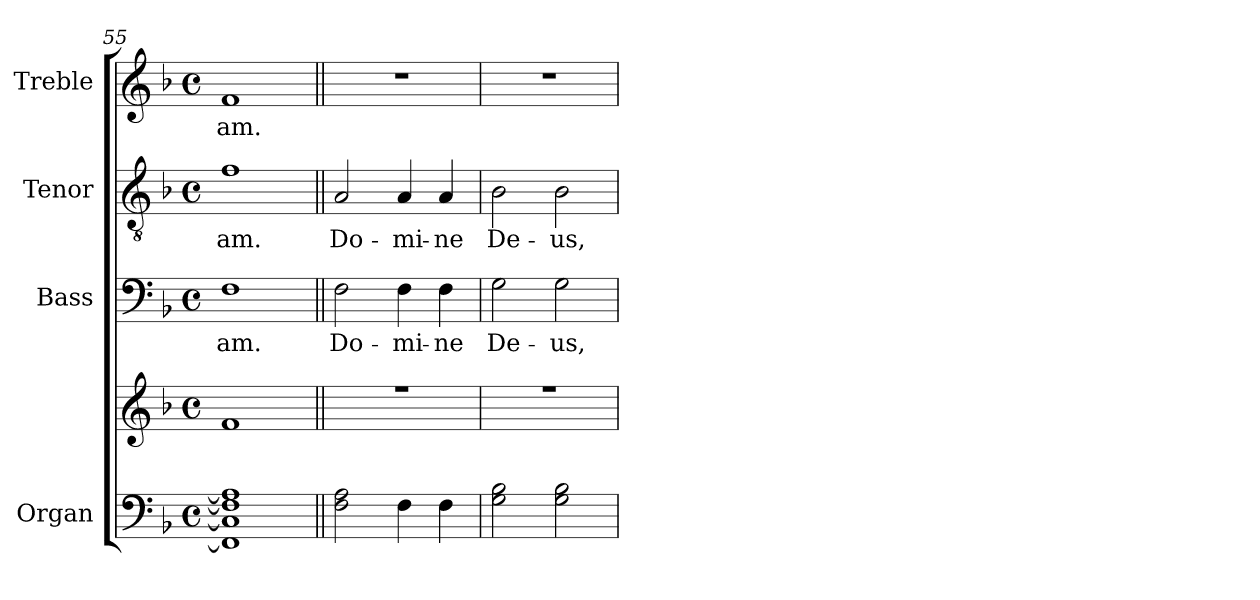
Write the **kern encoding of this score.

**kern	**kern	**kern	**text	**kern	**text	**kern	**text
*part4	*part4	*part3	*part3	*part2	*part2	*part1	*part1
*staff5	*staff4	*staff3	*staff3	*staff2	*staff2	*staff1	*staff1
*I"Organ	*	*I"Bass	*	*I"Tenor	*	*I"Treble	*
*I'Organ	*	*I'Bass	*	*I'Tenor	*	*I'Treble	*
*clefF4	*clefG2	*clefF4	*	*clefGv2	*	*clefG2	*
*k[b-]	*k[b-]	*k[b-]	*	*k[b-]	*	*k[b-]	*
*F:	*F:	*F:	*	*F:	*	*F:	*
*M4/4	*M4/4	*M4/4	*	*M4/4	*	*M4/4	*
*met(c)	*met(c)	*met(c)	*	*met(c)	*	*met(c)	*
=55	=55	=55	=55	=55	=55	=55	=55
*	*^	*	*	*	*	*	*
!	!	!	!	!LO:LY:b	!	!LO:LY:b	!	!LO:LY:b
1FF] 1C] 1F] 1A]	1f/	1ryy	1F	am.	1f	am.	1f	am.
=56||	=56||	=56||	=56||	=56||	=56||	=56||	=56||	=56||
!	!	!	!	!LO:LY:b	!	!LO:LY:b	!	!
2F 2A	1r	1ryy	2F	Do-	2A	Do-	1r	.
!	!	!	!	!LO:LY:b	!	!LO:LY:b	!	!
4F	.	.	4F	-mi-	4A	-mi-	.	.
!	!	!	!	!LO:LY:b	!	!LO:LY:b	!	!
4F	.	.	4F	-ne	4A	-ne	.	.
=57	=57	=57	=57	=57	=57	=57	=57	=57
!	!	!	!	!LO:LY:b	!	!LO:LY:b	!	!
2G 2B-	1r	1ryy	2G	De-	2B-	De-	1r	.
!	!	!	!	!LO:LY:b	!	!LO:LY:b	!	!
2G 2B-	.	.	2G	-us,	2B-	-us,	.	.
*	*v	*v	*	*	*	*	*	*
=	=	=	=	=	=	=	=
*-	*-	*-	*-	*-	*-	*-	*-
